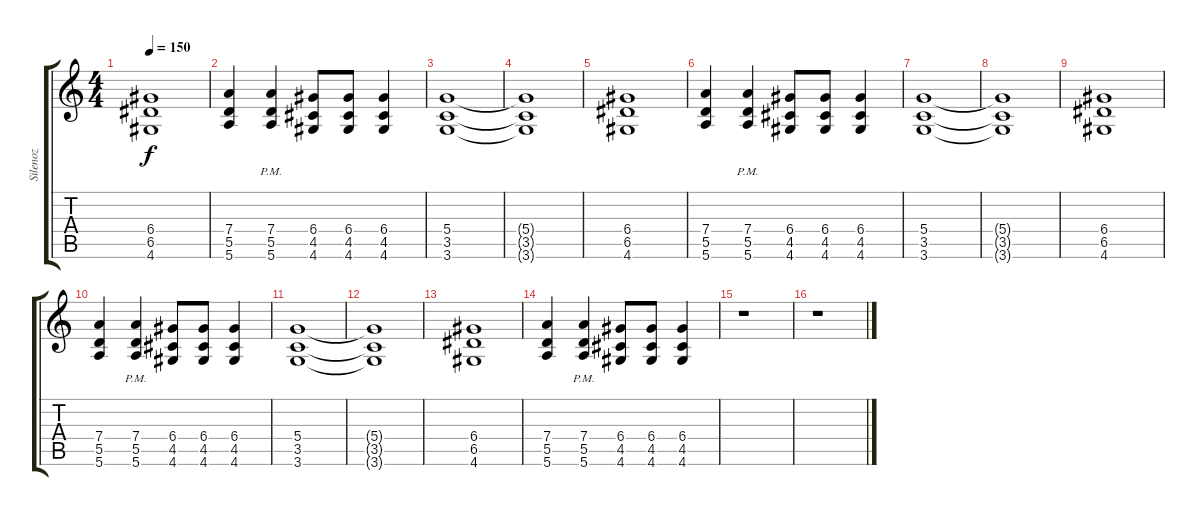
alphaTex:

\track ("Silenoz" "Silenoz") {instrument distortionguitar}
\staff {score tabs}
\tuning (E4 B3 G3 D3 A2 E2) {hide}
\ts (4 4)
\tempo 150
\clef g2
\ks c
(6.4 6.5 4.6).1{dy f} |
(7.4 5.5 5.6).4 (7.4{pm} 5.5{pm} 5.6{pm}).4 (6.4 4.5 4.6).8 (6.4 4.5 4.6).8 (6.4 4.5 4.6).4 |
(5.4 3.5 3.6).1 |
(5.4{t} 3.5{t} 3.6{t}).1 |
(6.4 6.5 4.6).1 |
(7.4 5.5 5.6).4 (7.4{pm} 5.5{pm} 5.6{pm}).4 (6.4 4.5 4.6).8 (6.4 4.5 4.6).8 (6.4 4.5 4.6).4 |
(5.4 3.5 3.6).1 |
(5.4{t} 3.5{t} 3.6{t}).1 |
(6.4 6.5 4.6).1 |
(7.4 5.5 5.6).4 (7.4{pm} 5.5{pm} 5.6{pm}).4 (6.4 4.5 4.6).8 (6.4 4.5 4.6).8 (6.4 4.5 4.6).4 |
(5.4 3.5 3.6).1 |
(5.4{t} 3.5{t} 3.6{t}).1 |
(6.4 6.5 4.6).1 |
(7.4 5.5 5.6).4 (7.4{pm} 5.5{pm} 5.6{pm}).4 (6.4 4.5 4.6).8 (6.4 4.5 4.6).8 (6.4 4.5 4.6).4 |
r.1 |
r.1
